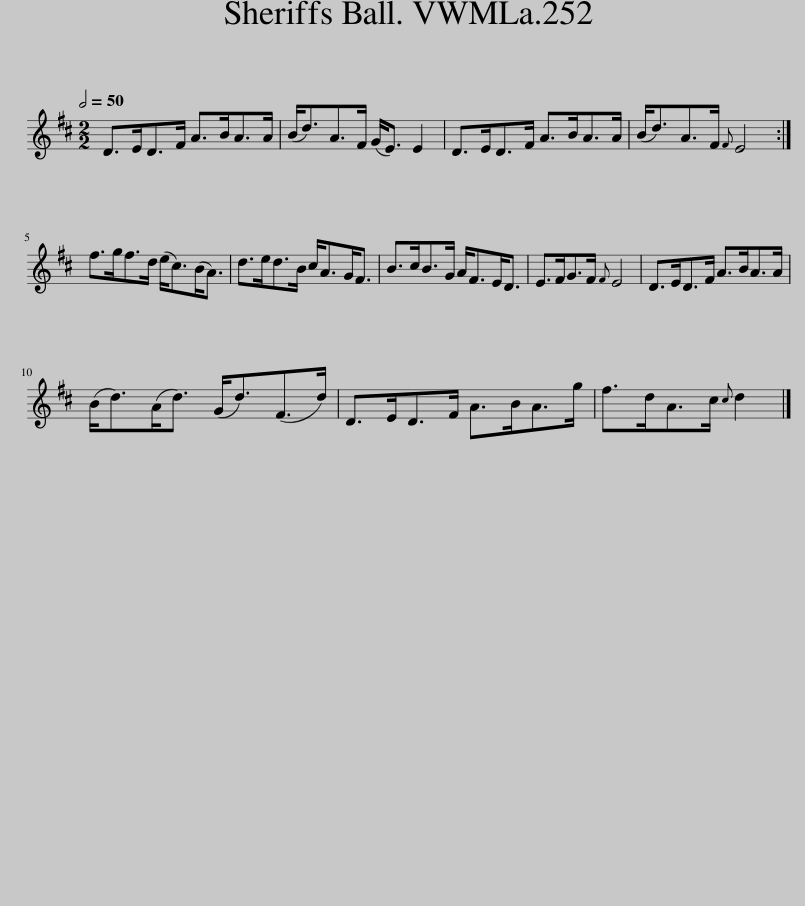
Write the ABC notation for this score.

X:1
L:1/8
Q:1/2=50
M:2/2
I:linebreak $
K:D
V:1 treble
V:1
 D>ED>F A>BA>A | (B<d)A>F (G<E) E2 | D>ED>F A>BA>A | (B<d)A>F{F} E4 :|$ f>gf>d (e<c)(B<A) | %5
 d>ed>B c<AG<F | B>cB>G A<FE<D | E>FG>F{F} E4 | D>ED>F A>BA>A |$ (B<d)(A<d) (G<d)(F>d) | %10
 D>ED>F A>BA>g | f>dA>c{c} d2 |] %12
